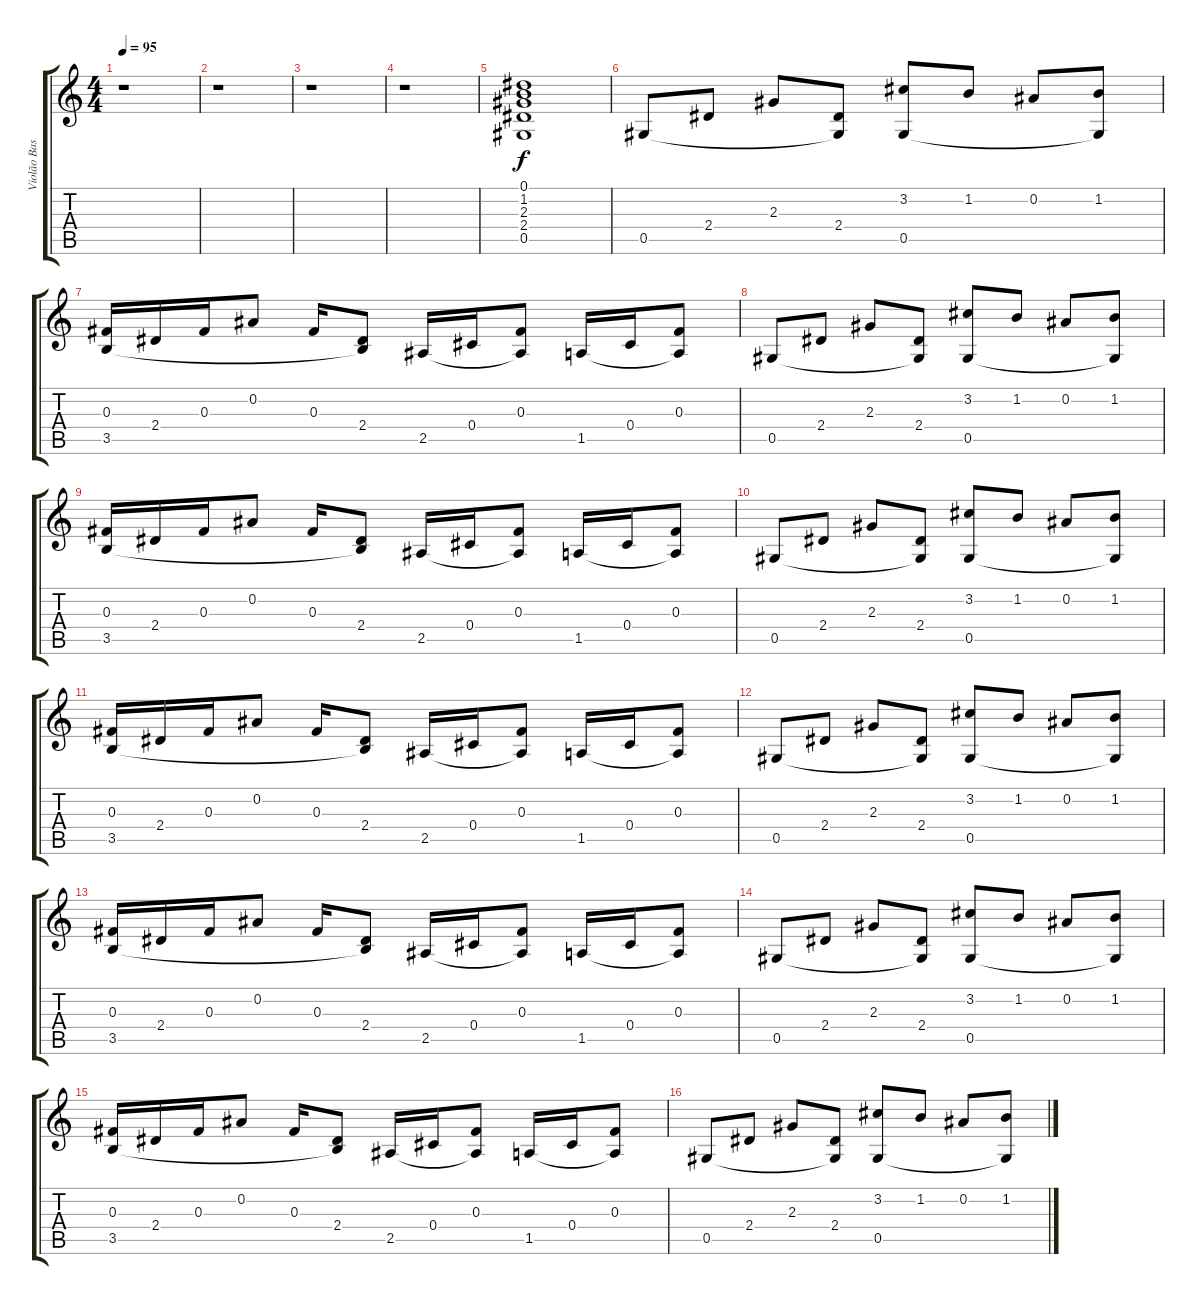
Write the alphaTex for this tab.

\track ("Violão Base" "Violão Bas") {instrument acousticguitarsteel}
\staff {score tabs}
\tuning (Eb4 Bb3 Gb3 Db3 Ab2 Eb2) {hide}
\ts (4 4)
\tempo 95
\clef g2
\ks c
r.1{dy f} |
r.1 |
r.1 |
r.1 |
(0.1 1.2 2.3 2.4 0.5).1 |
0.5.8 2.4.8 2.3.8 (2.4 0.5{t}).8 (3.2 0.5).8 1.2.8 0.2.8 (1.2 0.5{t}).8 |
(0.3 3.5).16 2.4.16 0.3.16 0.2.8 0.3.16 (2.4 3.5{t}).8 2.5.16 0.4.16 (0.3 2.5{t}).8 1.5.16 0.4.16 (0.3 1.5{t}).8 |
0.5.8 2.4.8 2.3.8 (2.4 0.5{t}).8 (3.2 0.5).8 1.2.8 0.2.8 (1.2 0.5{t}).8 |
(0.3 3.5).16 2.4.16 0.3.16 0.2.8 0.3.16 (2.4 3.5{t}).8 2.5.16 0.4.16 (0.3 2.5{t}).8 1.5.16 0.4.16 (0.3 1.5{t}).8 |
0.5.8 2.4.8 2.3.8 (2.4 0.5{t}).8 (3.2 0.5).8 1.2.8 0.2.8 (1.2 0.5{t}).8 |
(0.3 3.5).16 2.4.16 0.3.16 0.2.8 0.3.16 (2.4 3.5{t}).8 2.5.16 0.4.16 (0.3 2.5{t}).8 1.5.16 0.4.16 (0.3 1.5{t}).8 |
0.5.8 2.4.8 2.3.8 (2.4 0.5{t}).8 (3.2 0.5).8 1.2.8 0.2.8 (1.2 0.5{t}).8 |
(0.3 3.5).16 2.4.16 0.3.16 0.2.8 0.3.16 (2.4 3.5{t}).8 2.5.16 0.4.16 (0.3 2.5{t}).8 1.5.16 0.4.16 (0.3 1.5{t}).8 |
0.5.8 2.4.8 2.3.8 (2.4 0.5{t}).8 (3.2 0.5).8 1.2.8 0.2.8 (1.2 0.5{t}).8 |
(0.3 3.5).16 2.4.16 0.3.16 0.2.8 0.3.16 (2.4 3.5{t}).8 2.5.16 0.4.16 (0.3 2.5{t}).8 1.5.16 0.4.16 (0.3 1.5{t}).8 |
0.5.8 2.4.8 2.3.8 (2.4 0.5{t}).8 (3.2 0.5).8 1.2.8 0.2.8 (1.2 0.5{t}).8
